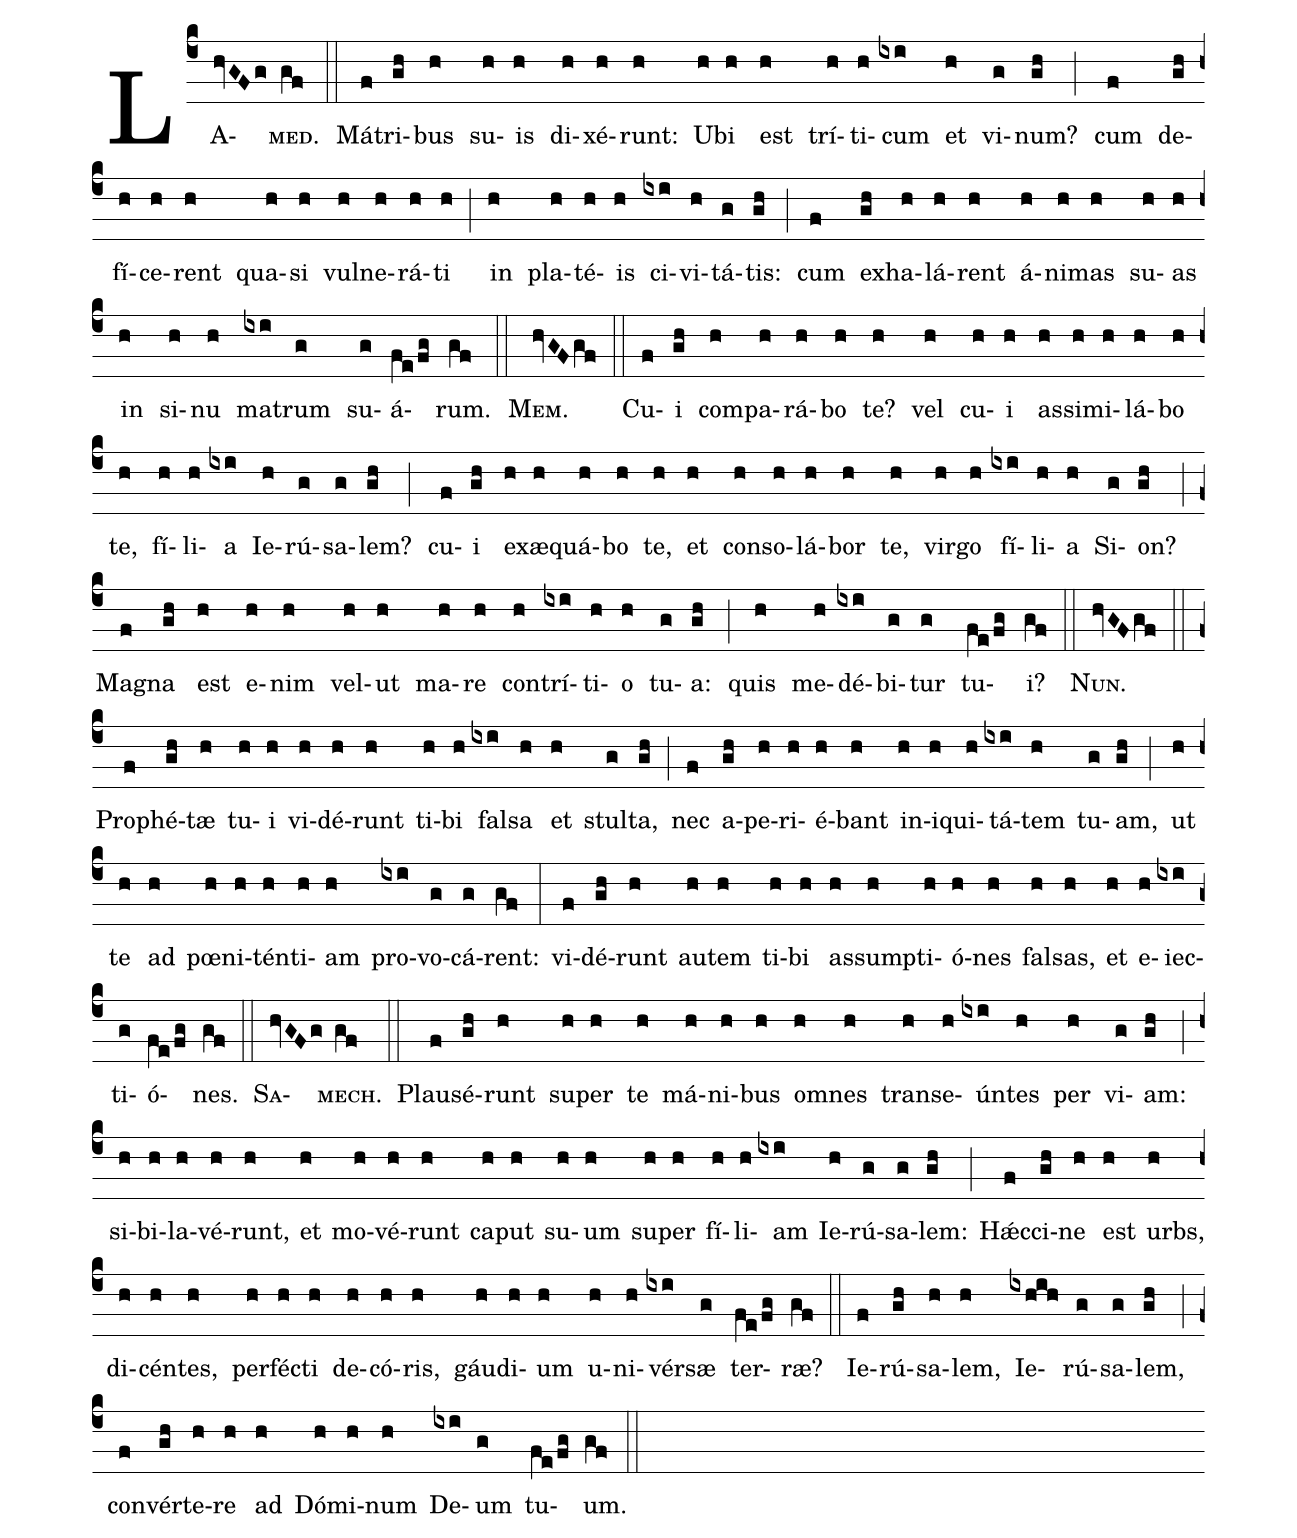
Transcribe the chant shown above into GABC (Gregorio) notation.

%%
(c4)
LA(hvGFg)<sc>med.</sc>(gf) (::)
Má(f)tri(gh)bus(h) su(h)is(h) di(h)xé(h)runt:(h) U(h)bi(h) est(h) trí(h)ti(h)cum(ixi) et(h) vi(g)num?(gh) (;)
cum(f) de(gh)fí(h)ce(h)rent(h) qua(h)si(h) vul(h)ne(h)rá(h)ti(h) (;)
in(h) pla(h)té(h)is(h) ci(ixi)vi(h)tá(g)tis:(gh) (;)
cum(f) ex(gh)ha(h)lá(h)rent(h) á(h)ni(h)mas(h) su(h)as(h) in(h) si(h)nu(h) ma(ixi)trum(g) su(g)á(fe/fg)rum.(gf) (::)
<sc>Mem.</sc>(hvGFgf) (::)
Cu(f)i(gh) com(h)pa(h)rá(h)bo(h) te?(h) vel(h) cu(h)i(h) as(h)si(h)mi(h)lá(h)bo(h) te,(h) fí(h)li(h)a(ixi) Ie(h)rú(g)sa(g)lem?(gh) (;)
cu(f)i(gh) ex(h)æ(h)quá(h)bo(h) te,(h) et(h) con(h)so(h)lá(h)bor(h) te,(h) vir(h)go(h) fí(ixi)li(h)a(h) Si(g)on?(gh) (;)
Ma(f)gna(gh) est(h) e(h)nim(h) vel(h)ut(h) ma(h)re(h) con(h)trí(ixi)ti(h)o(h) tu(g)a:(gh) (;)
quis(h) me(h)dé(ixi)bi(g)tur(g) tu(fe/fg)i?(gf) (::)
<sc>Nun.</sc>(hvGFgf) (::)
Pro(f)phé(gh)tæ(h) tu(h)i(h) vi(h)dé(h)runt(h) ti(h)bi(h) fal(ixi)sa(h) et(h) stul(g)ta,(gh) (;)
nec(f) a(gh)pe(h)ri(h)é(h)bant(h) in(h)i(h)qui(h)tá(ixi)tem(h) tu(g)am,(gh) (;)
ut(h) te(h) ad(h) pœ(h)ni(h)tén(h)ti(h)am(h) pro(ixi)vo(g)cá(g)rent:(gf) (:)
vi(f)dé(gh)runt(h) au(h)tem(h) ti(h)bi(h) as(h)sump(h)ti(h)ó(h)nes(h) fal(h)sas,(h) et(h) e(h)iec(ixi)ti(g)ó(fe/fg)nes.(gf) (::)
<sc>Sa</sc>(hvGFg)<sc>mech.</sc>(gf) (::)
Plau(f)sé(gh)runt(h) su(h)per(h) te(h) má(h)ni(h)bus(h) om(h)nes(h) trans(h)e(h)ún(ixi)tes(h) per(h) vi(g)am:(gh) (;)
si(h)bi(h)la(h)vé(h)runt,(h) et(h) mo(h)vé(h)runt(h) ca(h)put(h) su(h)um(h) su(h)per(h) fí(h)li(h)am(ixi) Ie(h)rú(g)sa(g)lem:(gh) (;)
Hǽc(f)ci(gh)ne(h) est(h) urbs,(h) di(h)cén(h)tes,(h) per(h)féc(h)ti(h) de(h)có(h)ris,(h) gáu(h)di(h)um(h) u(h)ni(h)vér(ixi)sæ(g) ter(fe/fg)ræ?(gf) (::)
Ie(f)rú(gh)sa(h)lem,(h) Ie(ixhih)rú(g)sa(g)lem,(gh) (;)
con(f)vér(gh)te(h)re(h) ad(h) Dó(h)mi(h)num(h) De(ixi)um(g) tu(fe/fg)um.(gf) (::)
